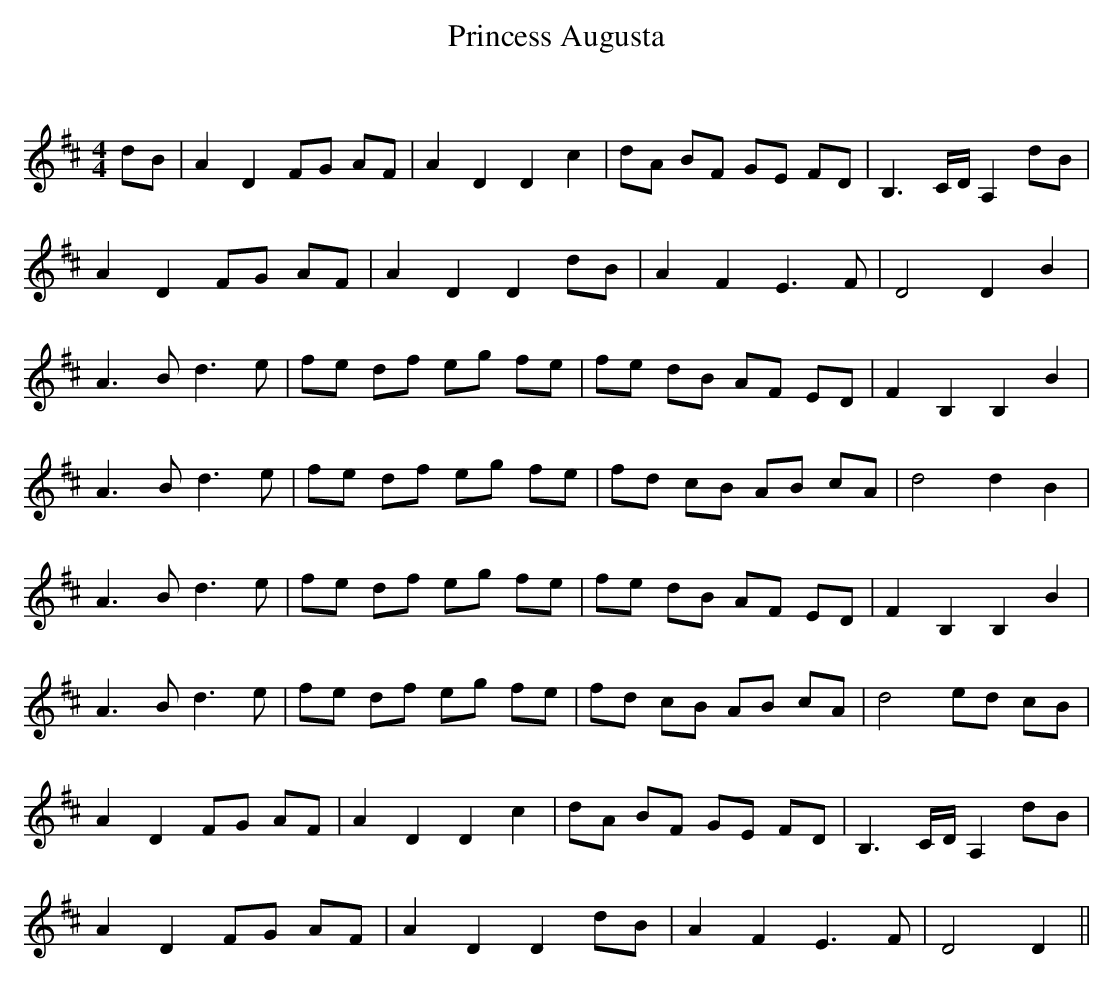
X:1
T: Princess Augusta
C:
Q: 232
K:D
M:4/4
L:1/8
dB|A2 D2 FG AF|A2 D2 D2 c2|dA BF GE FD|B,3C1/2D1/2 A,2 dB|
A2 D2 FG AF|A2 D2 D2 dB|A2 F2 E3F|D4 D2 B2|
A3B d3e|fe df eg fe|fe dB AF ED|F2 B,2 B,2 B2|
A3B d3e|fe df eg fe|fd cB AB cA|d4 d2 B2|
A3B d3e|fe df eg fe|fe dB AF ED|F2 B,2 B,2 B2|
A3B d3e|fe df eg fe|fd cB AB cA|d4 ed cB|
A2 D2 FG AF|A2 D2 D2 c2|dA BF GE FD|B,3C1/2D1/2 A,2 dB|
A2 D2 FG AF|A2 D2 D2 dB|A2 F2 E3F|D4 D2||
